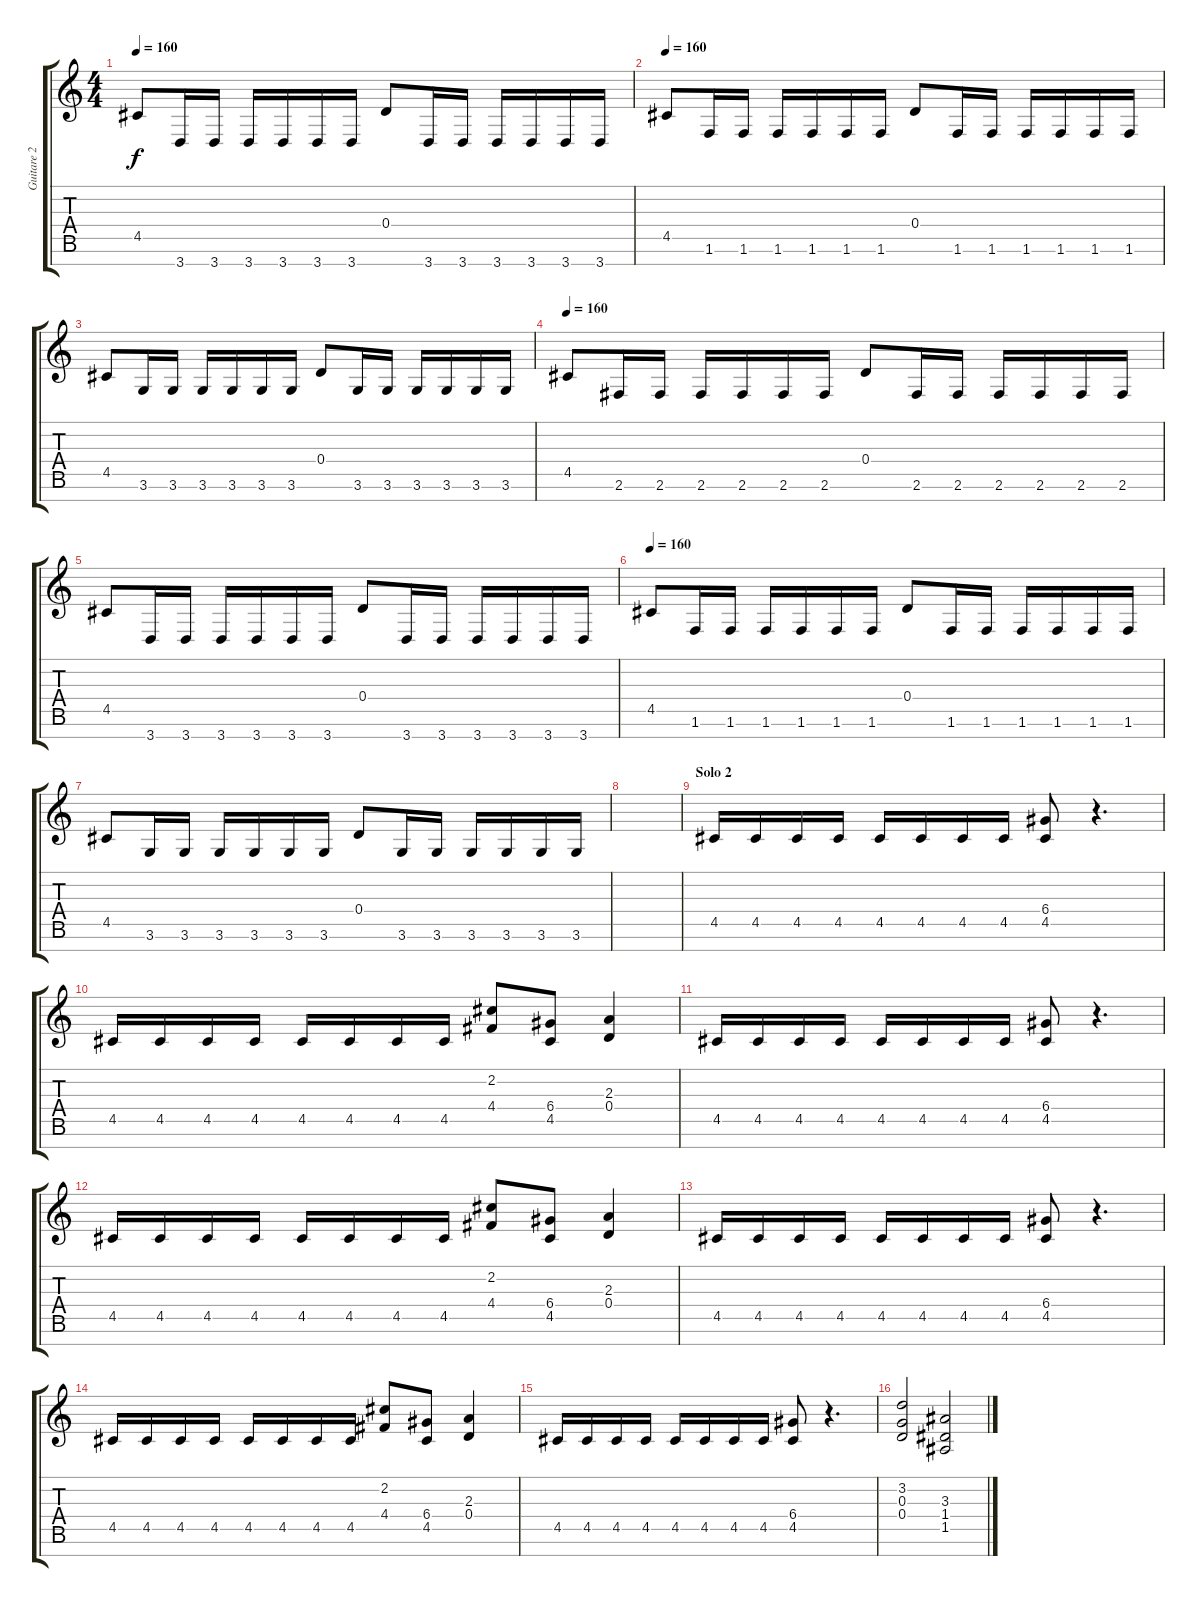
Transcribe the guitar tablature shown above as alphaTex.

\track ("Guitare 2" "Guitare 2") {instrument distortionguitar}
\staff {score tabs}
\tuning (E4 B3 G3 D3 A2 E2 B1) {hide}
\ts (4 4)
\tempo 160
\clef g2
\ks c
4.5.8{dy f} 3.7.16 3.7.16 3.7.16 3.7.16 3.7.16 3.7.16 0.4.8 3.7.16 3.7.16 3.7.16 3.7.16 3.7.16 3.7.16 |
\tempo 160
4.5.8 1.6.16 1.6.16 1.6.16 1.6.16 1.6.16 1.6.16 0.4.8 1.6.16 1.6.16 1.6.16 1.6.16 1.6.16 1.6.16 |
4.5.8 3.6.16 3.6.16 3.6.16 3.6.16 3.6.16 3.6.16 0.4.8 3.6.16 3.6.16 3.6.16 3.6.16 3.6.16 3.6.16 |
\tempo 160
4.5.8 2.6.16 2.6.16 2.6.16 2.6.16 2.6.16 2.6.16 0.4.8 2.6.16 2.6.16 2.6.16 2.6.16 2.6.16 2.6.16 |
4.5.8 3.7.16 3.7.16 3.7.16 3.7.16 3.7.16 3.7.16 0.4.8 3.7.16 3.7.16 3.7.16 3.7.16 3.7.16 3.7.16 |
\tempo 160
4.5.8 1.6.16 1.6.16 1.6.16 1.6.16 1.6.16 1.6.16 0.4.8 1.6.16 1.6.16 1.6.16 1.6.16 1.6.16 1.6.16 |
4.5.8 3.6.16 3.6.16 3.6.16 3.6.16 3.6.16 3.6.16 0.4.8 3.6.16 3.6.16 3.6.16 3.6.16 3.6.16 3.6.16 |
|
\section ("" "Solo 2")
4.5.16 4.5.16 4.5.16 4.5.16 4.5.16 4.5.16 4.5.16 4.5.16 (6.4 4.5).8 r.4{d} |
4.5.16 4.5.16 4.5.16 4.5.16 4.5.16 4.5.16 4.5.16 4.5.16 (2.2 4.4).8 (6.4 4.5).8 (2.3 0.4).4 |
4.5.16 4.5.16 4.5.16 4.5.16 4.5.16 4.5.16 4.5.16 4.5.16 (6.4 4.5).8 r.4{d} |
4.5.16 4.5.16 4.5.16 4.5.16 4.5.16 4.5.16 4.5.16 4.5.16 (2.2 4.4).8 (6.4 4.5).8 (2.3 0.4).4 |
4.5.16 4.5.16 4.5.16 4.5.16 4.5.16 4.5.16 4.5.16 4.5.16 (6.4 4.5).8 r.4{d} |
4.5.16 4.5.16 4.5.16 4.5.16 4.5.16 4.5.16 4.5.16 4.5.16 (2.2 4.4).8 (6.4 4.5).8 (2.3 0.4).4 |
4.5.16 4.5.16 4.5.16 4.5.16 4.5.16 4.5.16 4.5.16 4.5.16 (6.4 4.5).8 r.4{d} |
(3.2 0.3 0.4).2 (3.3 1.4 1.5).2
